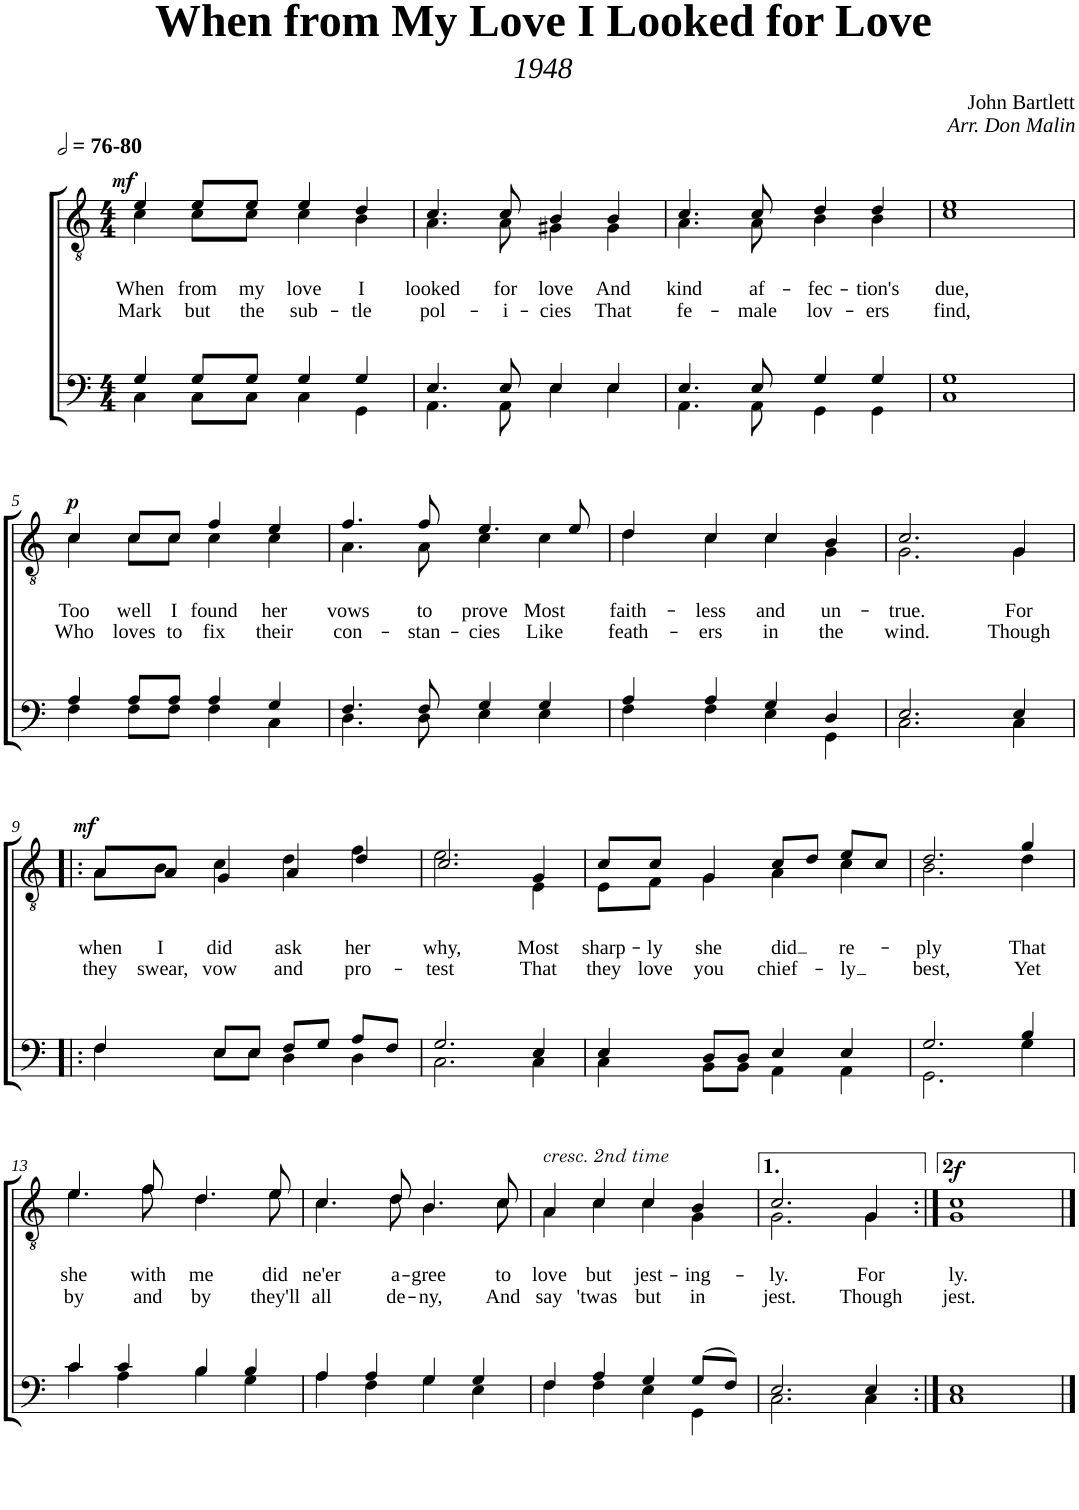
**kern	**kern	**text	**text	**dynam
*part2	*part1	*part1	*part1	*part1
*staff2	*staff1	*staff1	*staff1	*staff1
*I"Piano 3	*I"Piano 1	*	*	*
*I'Pno	*I'Pno	*	*	*
*clefF4	*clefGv2	*	*	*
*k[]	*k[]	*	*	*
*M4/4	*M4/4	*	*	*
*MM152	*MM152	*	*	*
=1	=1	=1	=1	=1
*^	*	*	*	*
!	!	!LO:TX:a:B:t=-80	!	!	!
!	!	!	!LO:LY:b	!LO:LY:b	!LO:DY:a
*	*	*^	*	*	*
4G/	4C\	4e/	4c\	When	Mark	mf
!	!	!	!	!LO:LY:b	!LO:LY:b	!
8G/L	8C\L	8e/L	8c\L	from	but	.
!	!	!	!	!LO:LY:b	!LO:LY:b	!
8G/J	8C\J	8e/J	8c\J	my	the	.
!	!	!	!	!LO:LY:b	!LO:LY:b	!
4G/	4C\	4e/	4c\	love	sub-	.
!	!	!	!	!LO:LY:b	!LO:LY:b	!
4G/	4GG\	4d/	4B\	I	-tle	.
=2	=2	=2	=2	=2	=2	=2
!	!	!	!	!LO:LY:b	!LO:LY:b	!
4.E/	4.AA\	4.c/	4.A\	looked	pol-	.
!	!	!	!	!LO:LY:b	!LO:LY:b	!
8E/	8AA\	8c/	8A\	for	-i-	.
!	!	!	!	!LO:LY:b	!LO:LY:b	!
4E/	4E\	4B/	4G#X\	love	-cies	.
!	!	!	!	!LO:LY:b	!LO:LY:b	!
4E/	4E\	4B/	4G#\	And	That	.
=3	=3	=3	=3	=3	=3	=3
!	!	!	!	!LO:LY:b	!LO:LY:b	!
4.E/	4.AA\	4.c/	4.A\	kind	fe-	.
!	!	!	!	!LO:LY:b	!LO:LY:b	!
8E/	8AA\	8c/	8A\	af-	-male	.
!	!	!	!	!LO:LY:b	!LO:LY:b	!
4G/	4GG\	4d/	4B\	-fec-	lov-	.
!	!	!	!	!LO:LY:b	!LO:LY:b	!
4G/	4GG\	4d/	4B\	-tion's	-ers	.
=4	=4	=4	=4	=4	=4	=4
!	!	!	!	!LO:LY:b	!LO:LY:b	!
1G	1C	1e	1c	due,	find,	.
!!LO:LB:g=z	!!
=5	=5	=5	=5	=5	=5	=5
!	!	!	!	!LO:LY:b	!LO:LY:b	!LO:DY:a
4A/	4F\	4c/	4c\	Too	Who	p
!	!	!	!	!LO:LY:b	!LO:LY:b	!
8A/L	8F\L	8c/L	8c\L	well	loves	.
!	!	!	!	!LO:LY:b	!LO:LY:b	!
8A/J	8F\J	8c/J	8c\J	I	to	.
!	!	!	!	!LO:LY:b	!LO:LY:b	!
4A/	4F\	4f/	4c\	found	fix	.
!	!	!	!	!LO:LY:b	!LO:LY:b	!
4G/	4C\	4e/	4c\	her	their	.
=6	=6	=6	=6	=6	=6	=6
!	!	!	!	!LO:LY:b	!LO:LY:b	!
4.F/	4.D\	4.f/	4.A\	vows	con-	.
!	!	!	!	!LO:LY:b	!LO:LY:b	!
8F/	8D\	8f/	8A\	to	-stan-	.
!	!	!	!	!LO:LY:b	!LO:LY:b	!
4G/	4E\	4.e/	4c\	prove	-cies	.
!	!	!	!	!LO:LY:b	!LO:LY:b	!
4G/	4E\	.	4c\	Most	Like	.
.	.	8e/	.	.	.	.
=7	=7	=7	=7	=7	=7	=7
!	!	!	!	!LO:LY:b	!LO:LY:b	!
4A/	4F\	4d/	4d\	faith-	feath-	.
!	!	!	!	!LO:LY:b	!LO:LY:b	!
4A/	4F\	4c/	4c\	-less	-ers	.
!	!	!	!	!LO:LY:b	!LO:LY:b	!
4G/	4E\	4c/	4c\	and	in	.
!	!	!	!	!LO:LY:b	!LO:LY:b	!
4D/	4GG\	4B/	4G\	un-	the	.
=8	=8	=8	=8	=8	=8	=8
!	!	!	!	!LO:LY:b	!LO:LY:b	!
2.E/	2.C\	2.c/	2.G\	-true.	wind.	.
!	!	!	!	!LO:LY:b	!LO:LY:b	!
4E/	4C\	4G/	4G\	For	Though	.
!!LO:LB:g=z	!!
=9!|:	=9!|:	=9!|:	=9!|:	=9!|:	=9!|:	=9!|:
!	!	!	!	!LO:LY:b	!LO:LY:b	!LO:DY:a
4F/	4F\	8A/L	8A\L	when	they	mf
!	!	!	!	!LO:LY:b	!LO:LY:b	!
.	.	8A/J	8B\J	I	swear,	.
!	!	!	!	!LO:LY:b	!LO:LY:b	!
8E/L	8E\L	4G/	4c\	did	vow	.
8E/J	8E\J	.	.	.	.	.
!	!	!	!	!LO:LY:b	!LO:LY:b	!
8F/L	4D\	4A/	4d\	ask	and	.
8G/J	.	.	.	.	.	.
!	!	!	!	!LO:LY:b	!LO:LY:b	!
8A/L	4D\	4d/	4f\	her	pro-	.
8F/J	.	.	.	.	.	.
=10	=10	=10	=10	=10	=10	=10
!	!	!	!	!LO:LY:b	!LO:LY:b	!
2.G/	2.C\	2.c/	2.e\	why,	-test	.
!	!	!	!	!LO:LY:b	!LO:LY:b	!
4E/	4C\	4G/	4E\	Most	That	.
=11	=11	=11	=11	=11	=11	=11
!	!	!	!	!LO:LY:b	!LO:LY:b	!
4E/	4C\	8c/L	8E\L	sharp-	they	.
!	!	!	!	!LO:LY:b	!LO:LY:b	!
.	.	8c/J	8F\J	-ly	love	.
!	!	!	!	!LO:LY:b	!LO:LY:b	!
8D/L	8BB\L	4G/	4G\	she	you	.
8D/J	8BB\J	.	.	.	.	.
!	!	!	!	!LO:LY:b	!LO:LY:b	!
4E/	4AA\	8c/L	4A\	did	chief-	.
.	.	8d/J	.	.	.	.
!	!	!	!	!LO:LY:b	!LO:LY:b	!
4E/	4AA\	8e/L	4c\	re-	-ly	.
.	.	8c/J	.	.	.	.
=12	=12	=12	=12	=12	=12	=12
!	!	!	!	!LO:LY:b	!LO:LY:b	!
2.G/	2.GG\	2.d/	2.B\	-ply	best,	.
!	!	!	!	!LO:LY:b	!LO:LY:b	!
4B/	4G\	4g/	4d\	That	Yet	.
!!LO:LB:g=z	!!
=13	=13	=13	=13	=13	=13	=13
!	!	!	!	!LO:LY:b	!LO:LY:b	!
4c/	4c\	4.e/	4.e\	she	by	.
4c/	4A\	.	.	.	.	.
!	!	!	!	!LO:LY:b	!LO:LY:b	!
.	.	8f/	8f\	with	and	.
!	!	!	!	!LO:LY:b	!LO:LY:b	!
4B/	4B\	4.d/	4.d\	me	by	.
4B/	4G\	.	.	.	.	.
!	!	!	!	!LO:LY:b	!LO:LY:b	!
.	.	8e/	8e\	did	they'll	.
=14	=14	=14	=14	=14	=14	=14
!	!	!	!	!LO:LY:b	!LO:LY:b	!
4A/	4A\	4.c/	4.c\	ne'er	all	.
4A/	4F\	.	.	.	.	.
!	!	!	!	!LO:LY:b	!LO:LY:b	!
.	.	8d/	8d\	a-	de-	.
!	!	!	!	!LO:LY:b	!LO:LY:b	!
4G/	4G\	4.B/	4.B\	-gree	-ny,	.
4G/	4E\	.	.	.	.	.
!	!	!	!	!LO:LY:b	!LO:LY:b	!
.	.	8c/	8c\	to	And	.
=15	=15	=15	=15	=15	=15	=15
!	!	!LO:TX:a:i:t=cresc. 2nd time	!	!	!	!
!	!	!	!	!LO:LY:b	!LO:LY:b	!
4F/	4F\	4A/	4A\	love	say	.
!	!	!	!	!LO:LY:b	!LO:LY:b	!
4A/	4F\	4c/	4c\	but	'twas	.
!	!	!	!	!LO:LY:b	!LO:LY:b	!
4G/	4E\	4c/	4c\	jest-	but	.
!	!	!	!	!LO:LY:b	!LO:LY:b	!
(8G/L	4GG\	4B/	4G\	-ing-	in	.
8F/J)	.	.	.	.	.	.
=16	=16	=16	=16	=16	=16	=16
!	!	!	!	!LO:LY:b	!LO:LY:b	!
2.E/	2.C\	2.c/	2.G\	-ly.	jest.	.
!	!	!	!	!LO:LY:b	!LO:LY:b	!
4E/	4C\	4G/	4G\	For	Though	.
=17:|!	=17:|!	=17:|!	=17:|!	=17:|!	=17:|!	=17:|!
!	!	!	!	!LO:LY:b	!LO:LY:b	!LO:DY:a
1E	1C	1c	1G	ly.	jest.	f
*v	*v	*	*	*	*	*
*	*v	*v	*	*	*
==	==	==	==	==
*-	*-	*-	*-	*-
